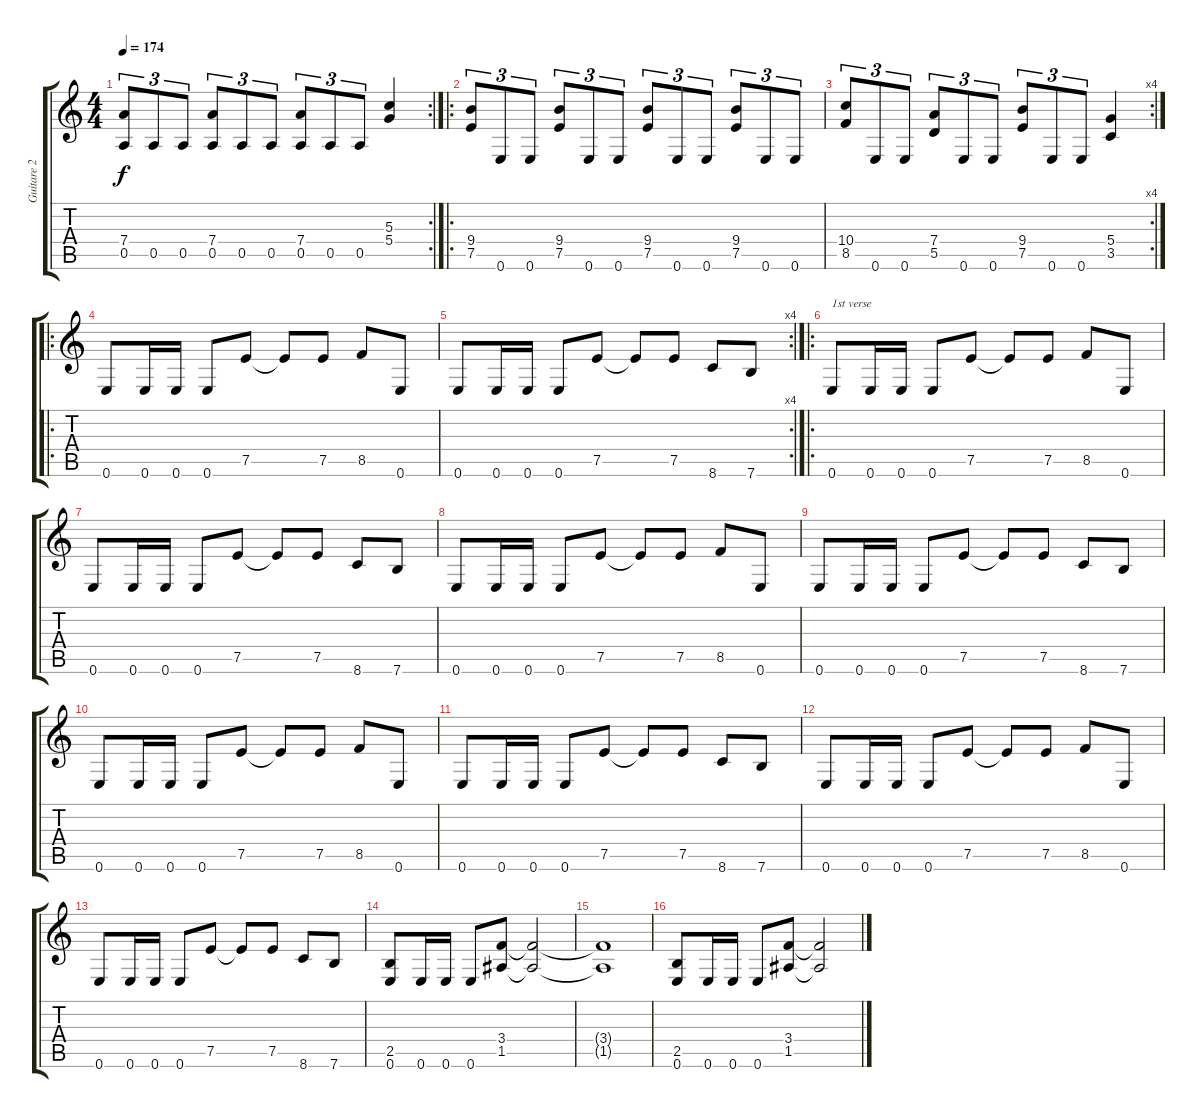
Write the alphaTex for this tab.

\track ("Guitare 2" "Guitare 2") {instrument distortionguitar}
\staff {score tabs}
\tuning (E4 B3 G3 D3 A2 E2) {hide}
\rc 2
\ts (4 4)
\tempo 174
\clef g2
\ks c
(7.4 0.5).8{tu (3 2) dy f} 0.5.8{tu (3 2)} 0.5.8{tu (3 2)} (7.4 0.5).8{tu (3 2)} 0.5.8{tu (3 2)} 0.5.8{tu (3 2)} (7.4 0.5).8{tu (3 2)} 0.5.8{tu (3 2)} 0.5.8{tu (3 2)} (5.3 5.4).4 |
\ro
(9.4 7.5).8{tu (3 2)} 0.6.8{tu (3 2)} 0.6.8{tu (3 2)} (9.4 7.5).8{tu (3 2)} 0.6.8{tu (3 2)} 0.6.8{tu (3 2)} (9.4 7.5).8{tu (3 2)} 0.6.8{tu (3 2)} 0.6.8{tu (3 2)} (9.4 7.5).8{tu (3 2)} 0.6.8{tu (3 2)} 0.6.8{tu (3 2)} |
\rc 4
(10.4 8.5).8{tu (3 2)} 0.6.8{tu (3 2)} 0.6.8{tu (3 2)} (7.4 5.5).8{tu (3 2)} 0.6.8{tu (3 2)} 0.6.8{tu (3 2)} (9.4 7.5).8{tu (3 2)} 0.6.8{tu (3 2)} 0.6.8{tu (3 2)} (5.4 3.5).4 |
\ro
0.6.8 0.6.16 0.6.16 0.6.8 7.5.8 7.5{t}.8 7.5.8 8.5.8 0.6.8 |
\rc 4
0.6.8 0.6.16 0.6.16 0.6.8 7.5.8 7.5{t}.8 7.5.8 8.6.8 7.6.8 |
\ro
0.6.8{txt "1st verse"} 0.6.16 0.6.16 0.6.8 7.5.8 7.5{t}.8 7.5.8 8.5.8 0.6.8 |
0.6.8 0.6.16 0.6.16 0.6.8 7.5.8 7.5{t}.8 7.5.8 8.6.8 7.6.8 |
0.6.8 0.6.16 0.6.16 0.6.8 7.5.8 7.5{t}.8 7.5.8 8.5.8 0.6.8 |
0.6.8 0.6.16 0.6.16 0.6.8 7.5.8 7.5{t}.8 7.5.8 8.6.8 7.6.8 |
0.6.8 0.6.16 0.6.16 0.6.8 7.5.8 7.5{t}.8 7.5.8 8.5.8 0.6.8 |
0.6.8 0.6.16 0.6.16 0.6.8 7.5.8 7.5{t}.8 7.5.8 8.6.8 7.6.8 |
0.6.8 0.6.16 0.6.16 0.6.8 7.5.8 7.5{t}.8 7.5.8 8.5.8 0.6.8 |
0.6.8 0.6.16 0.6.16 0.6.8 7.5.8 7.5{t}.8 7.5.8 8.6.8 7.6.8 |
(2.5 0.6).8 0.6.16 0.6.16 0.6.8 (3.4 1.5).8 (3.4{t} 1.5{t}).2 |
(3.4{t} 1.5{t}).1 |
(2.5 0.6).8 0.6.16 0.6.16 0.6.8 (3.4 1.5).8 (3.4{t} 1.5{t}).2
